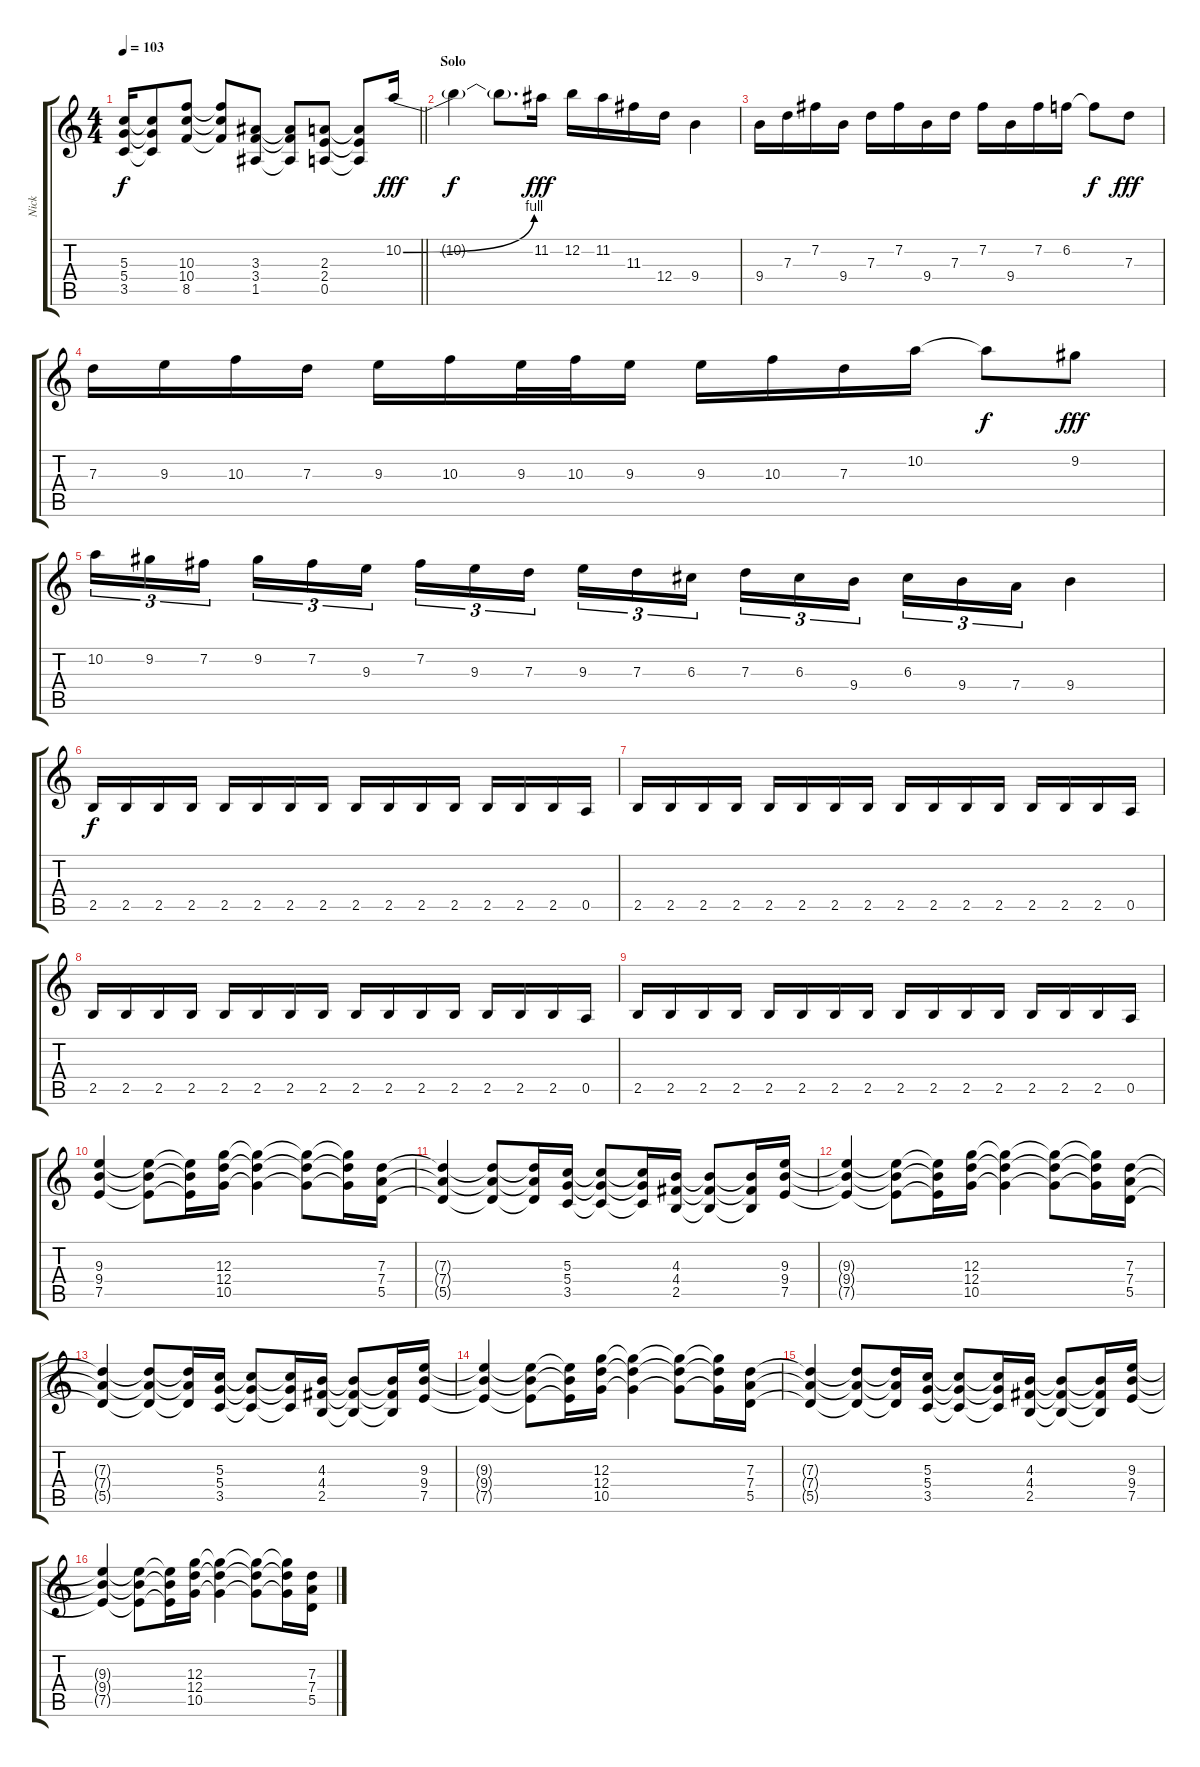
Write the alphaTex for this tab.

\track ("Nick" "Nick") {instrument overdrivenguitar}
\staff {score tabs}
\tuning (E4 B3 G3 D3 A2 E2) {hide}
\ts (4 4)
\tempo 103
\clef g2
\barLineRight lightlight
\ks c
(5.3{t} 5.4{t} 3.5{t}).16{dy f} (5.3{t} 5.4{t} 3.5{t}).8 (10.3 10.4 8.5).8 (10.3{t} 10.4{t} 8.5{t}).8 (3.3 3.4 1.5).8 (3.3{t} 3.4{t} 1.5{t}).8 (2.3 2.4 0.5).8 (2.3{t} 2.4{t} 0.5{t}).8 10.2{be (bend 0 0 60 4)}.16{dy fff} |
\section ("" "Solo")
10.2{t}.4{dy f} 10.2{t}.8{d} 11.2.16{dy fff} 12.2.16 11.2.16 11.3.16 12.4.16 9.4.4 |
9.4.16 7.3.16 7.2.16 9.4.16 7.3.16 7.2.16 9.4.16 7.3.16 7.2.16 9.4.16 7.2.16 6.2.16 6.2{t}.8{dy f} 7.3.8{dy fff} |
7.3.16 9.3.16 10.3.16 7.3.16 9.3.16 10.3.16 9.3.32 10.3.32 9.3.16 9.3.16 10.3.16 7.3.16 10.2.16 10.2{t}.8{dy f} 9.2.8{dy fff} |
10.2.16{tu (3 2)} 9.2.16{tu (3 2)} 7.2.16{tu (3 2) beam splitsecondary} 9.2.16{tu (3 2)} 7.2.16{tu (3 2)} 9.3.16{tu (3 2)} 7.2.16{tu (3 2)} 9.3.16{tu (3 2)} 7.3.16{tu (3 2) beam splitsecondary} 9.3.16{tu (3 2)} 7.3.16{tu (3 2)} 6.3.16{tu (3 2)} 7.3.16{tu (3 2)} 6.3.16{tu (3 2)} 9.4.16{tu (3 2) beam splitsecondary} 6.3.16{tu (3 2)} 9.4.16{tu (3 2)} 7.4.16{tu (3 2)} 9.4.4 |
2.5.16{dy f} 2.5.16 2.5.16 2.5.16 2.5.16 2.5.16 2.5.16 2.5.16 2.5.16 2.5.16 2.5.16 2.5.16 2.5.16 2.5.16 2.5.16 0.5.16 |
2.5.16 2.5.16 2.5.16 2.5.16 2.5.16 2.5.16 2.5.16 2.5.16 2.5.16 2.5.16 2.5.16 2.5.16 2.5.16 2.5.16 2.5.16 0.5.16 |
2.5.16 2.5.16 2.5.16 2.5.16 2.5.16 2.5.16 2.5.16 2.5.16 2.5.16 2.5.16 2.5.16 2.5.16 2.5.16 2.5.16 2.5.16 0.5.16 |
2.5.16 2.5.16 2.5.16 2.5.16 2.5.16 2.5.16 2.5.16 2.5.16 2.5.16 2.5.16 2.5.16 2.5.16 2.5.16 2.5.16 2.5.16 0.5.16 |
(9.3 9.4 7.5).4 (9.3{t} 9.4{t} 7.5{t}).8 (9.3{t} 9.4{t} 7.5{t}).16 (12.3 12.4 10.5).16 (12.3{t} 12.4{t} 10.5{t}).4 (12.3{t} 12.4{t} 10.5{t}).8 (12.3{t} 12.4{t} 10.5{t}).16 (7.3 7.4 5.5).16 |
(7.3{t} 7.4{t} 5.5{t}).4 (7.3{t} 7.4{t} 5.5{t}).8 (7.3{t} 7.4{t} 5.5{t}).16 (5.3 5.4 3.5).16 (5.3{t} 5.4{t} 3.5{t}).8 (5.3{t} 5.4{t} 3.5{t}).16 (4.3 4.4 2.5).16 (4.3{t} 4.4{t} 2.5{t}).8 (4.3{t} 4.4{t} 2.5{t}).16 (9.3 9.4 7.5).16 |
(9.3{t} 9.4{t} 7.5{t}).4 (9.3{t} 9.4{t} 7.5{t}).8 (9.3{t} 9.4{t} 7.5{t}).16 (12.3 12.4 10.5).16 (12.3{t} 12.4{t} 10.5{t}).4 (12.3{t} 12.4{t} 10.5{t}).8 (12.3{t} 12.4{t} 10.5{t}).16 (7.3 7.4 5.5).16 |
(7.3{t} 7.4{t} 5.5{t}).4 (7.3{t} 7.4{t} 5.5{t}).8 (7.3{t} 7.4{t} 5.5{t}).16 (5.3 5.4 3.5).16 (5.3{t} 5.4{t} 3.5{t}).8 (5.3{t} 5.4{t} 3.5{t}).16 (4.3 4.4 2.5).16 (4.3{t} 4.4{t} 2.5{t}).8 (4.3{t} 4.4{t} 2.5{t}).16 (9.3 9.4 7.5).16 |
(9.3{t} 9.4{t} 7.5{t}).4 (9.3{t} 9.4{t} 7.5{t}).8 (9.3{t} 9.4{t} 7.5{t}).16 (12.3 12.4 10.5).16 (12.3{t} 12.4{t} 10.5{t}).4 (12.3{t} 12.4{t} 10.5{t}).8 (12.3{t} 12.4{t} 10.5{t}).16 (7.3 7.4 5.5).16 |
(7.3{t} 7.4{t} 5.5{t}).4 (7.3{t} 7.4{t} 5.5{t}).8 (7.3{t} 7.4{t} 5.5{t}).16 (5.3 5.4 3.5).16 (5.3{t} 5.4{t} 3.5{t}).8 (5.3{t} 5.4{t} 3.5{t}).16 (4.3 4.4 2.5).16 (4.3{t} 4.4{t} 2.5{t}).8 (4.3{t} 4.4{t} 2.5{t}).16 (9.3 9.4 7.5).16 |
(9.3{t} 9.4{t} 7.5{t}).4 (9.3{t} 9.4{t} 7.5{t}).8 (9.3{t} 9.4{t} 7.5{t}).16 (12.3 12.4 10.5).16 (12.3{t} 12.4{t} 10.5{t}).4 (12.3{t} 12.4{t} 10.5{t}).8 (12.3{t} 12.4{t} 10.5{t}).16 (7.3 7.4 5.5).16
